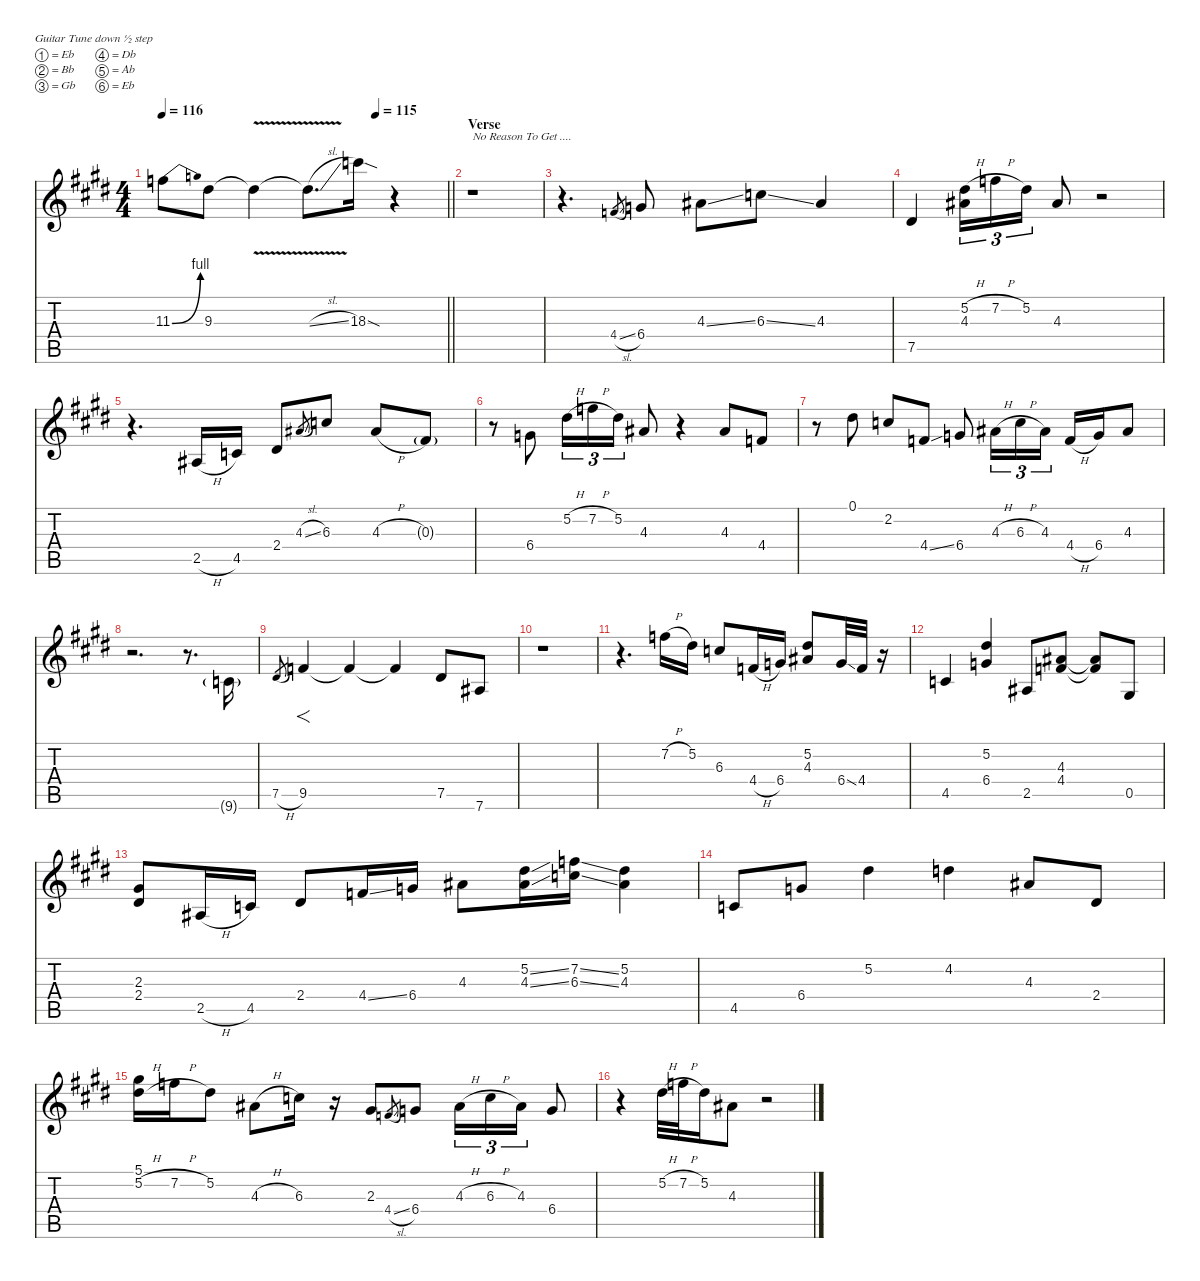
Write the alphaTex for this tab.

\defaultSystemsLayout 4
\hideDynamics
\bracketExtendMode nobrackets
\singleTrackTrackNamePolicy hidden
\multiTrackTrackNamePolicy hidden
\otherSystemsTrackNameOrientation horizontal
\track ("Guitar 1" "od.guit.") {defaultSystemsLayout 4 instrument overdrivenguitar}
\staff {score tabs}
\tuning (Eb4 Bb3 Gb3 Db3 Ab2 Eb2)
\ts (4 4)
\tempo 116
\tempo (115 0.75)
\clef g2
\barLineRight lightlight
\ks c#minor
11.3{be (bend 0 0 11.0000004 4) acc forcenatural}.8{dy f beam Down} 9.3{acc #}.8{beam Down} 9.3{v t acc #}.4{beam Down} 9.3{v sl t acc #}.8{d beam Down} 18.3{sod acc forcenatural}.16{dy ff beam Down} r.4{beam Down} |
\section ("" "Verse")
r.1{txt "No Reason To Get ...." instrument electricguitarjazz beam Down} |
r.4{d beam Down} 4.4{sl acc forcenatural}.8{gr dy mp beam Up} 6.4{acc forcenatural}.8{dy f beam Up} 4.3{ss acc #}.8{beam Down} 6.3{ss acc forcenatural}.8{beam Down} 4.3{acc #}.4{beam Up} |
7.5{acc #}.4{beam Up} (5.2{h acc #} 4.3{acc #}).16{tu (3 2) beam Down} 7.2{h acc forcenatural}.16{tu (3 2) beam Down} 5.2{acc #}.16{tu (3 2) beam Down} 4.3{acc #}.8{beam Up} r.2{beam Up} |
r.4{d beam Down} 2.5{h acc #}.16{beam Up} 4.5{acc forcenatural}.16{beam Up} 2.4{acc #}.8{beam Up} 4.3{sl acc #}.8{gr dy mp beam Up} 6.3{acc forcenatural}.8{dy f beam Up} 4.3{h acc #}.8{beam Up} 0.3{g acc #}.8{dy mf beam Up} |
r.8{beam Down} 6.4{acc forcenatural}.8{dy f beam Up} 5.2{h acc #}.16{tu (3 2) beam Down} 7.2{h acc forcenatural}.16{tu (3 2) beam Down} 5.2{acc #}.16{tu (3 2) beam Down} 4.3{acc #}.8{beam Up} r.4{beam Up} 4.3{acc #}.8{beam Up} 4.4{acc forcenatural}.8{beam Up} |
r.8{beam Down} 0.1{acc #}.8{beam Down} 2.2{acc forcenatural}.8{beam Up} 4.4{ss acc forcenatural}.8{beam Up} 6.4{acc forcenatural}.8{beam Up} 4.3{h acc #}.16{tu (3 2) beam Down} 6.3{h acc forcenatural}.16{tu (3 2) beam Down} 4.3{acc #}.16{tu (3 2) beam Down} 4.4{h acc forcenatural}.16{beam Up} 6.4{acc forcenatural}.16{beam Up} 4.3{acc #}.8{beam Up} |
r.2{d instrument overdrivenguitar beam Down} r.8{d beam Down} 9.6{g acc forcenatural}.16{dy mf beam Up} |
7.5{h acc #}.8{gr dy mp instrument electricguitarclean beam Up} 9.5{acc forcenatural}.4{f dy f beam Up} 9.5{t acc forcenatural}.4{beam Up} 9.5{t acc forcenatural}.4{beam Up} 7.5{acc #}.8{beam Up} 7.6{acc #}.8{beam Up} |
r.1{beam Down} |
r.4{d beam Down} 7.2{h acc forcenatural}.16{beam Down} 5.2{acc #}.16{beam Down} 6.3{acc forcenatural}.8{beam Up} 4.4{h acc forcenatural}.16{beam Up} 6.4{acc forcenatural}.16{beam Up} (5.2{acc #} 4.3{acc #}).8{beam Up} 6.4{ss acc forcenatural}.32{beam Up} 4.4{acc forcenatural}.32{dy p beam Up} r.16{beam Up} |
4.5{acc forcenatural}.4{dy f beam Up} (5.2{acc #} 6.4{acc forcenatural}).4{beam Up} 2.5{acc #}.8{beam Up} (4.3{acc #} 4.4{acc forcenatural}).8{beam Up} (4.3{t acc #} 4.4{t acc forcenatural}).8{beam Up} 0.5{acc #}.8{beam Up} |
(2.3{acc #} 2.4{acc #}).8{beam Up} 2.5{h acc #}.16{beam Up} 4.5{acc forcenatural}.16{beam Up} 2.4{acc #}.8{beam Up} 4.4{ss acc forcenatural}.16{beam Up} 6.4{acc forcenatural}.16{beam Up} 4.3{acc #}.8{beam Down} (5.2{ss acc #} 4.3{ss acc #}).16{beam Down} (7.2{ss acc forcenatural} 6.3{ss acc forcenatural}).16{beam Down} (5.2{acc #} 4.3{acc #}).4{beam Down} |
4.5{acc forcenatural}.8{beam Up} 6.4{acc forcenatural}.8{beam Up} 5.2{acc #}.4{beam Down} 4.2{acc forcenatural}.4{beam Down} 4.3{acc #}.8{beam Up} 2.4{acc #}.8{beam Up} |
(5.1{acc #} 5.2{h acc #}).16{beam Down} 7.2{h acc forcenatural}.16{beam Down} 5.2{acc #}.8{beam Down} 4.3{h acc #}.8{beam Down} 6.3{acc forcenatural}.16{beam Down} r.16{beam Down} 2.3{acc #}.8{beam Up} 4.4{sl acc forcenatural}.8{gr dy mp beam Up} 6.4{acc forcenatural}.8{dy f beam Up} 4.3{h acc #}.16{tu (3 2) beam Down} 6.3{h acc forcenatural}.16{tu (3 2) beam Down} 4.3{acc #}.16{tu (3 2) beam Down} 6.4{acc forcenatural}.8{beam Up} |
r.4{beam Down} 5.2{h acc #}.32{beam Down} 7.2{h acc forcenatural}.32{beam Down} 5.2{acc #}.16{beam Down} 4.3{acc #}.8{beam Down} r.2{beam Down}
